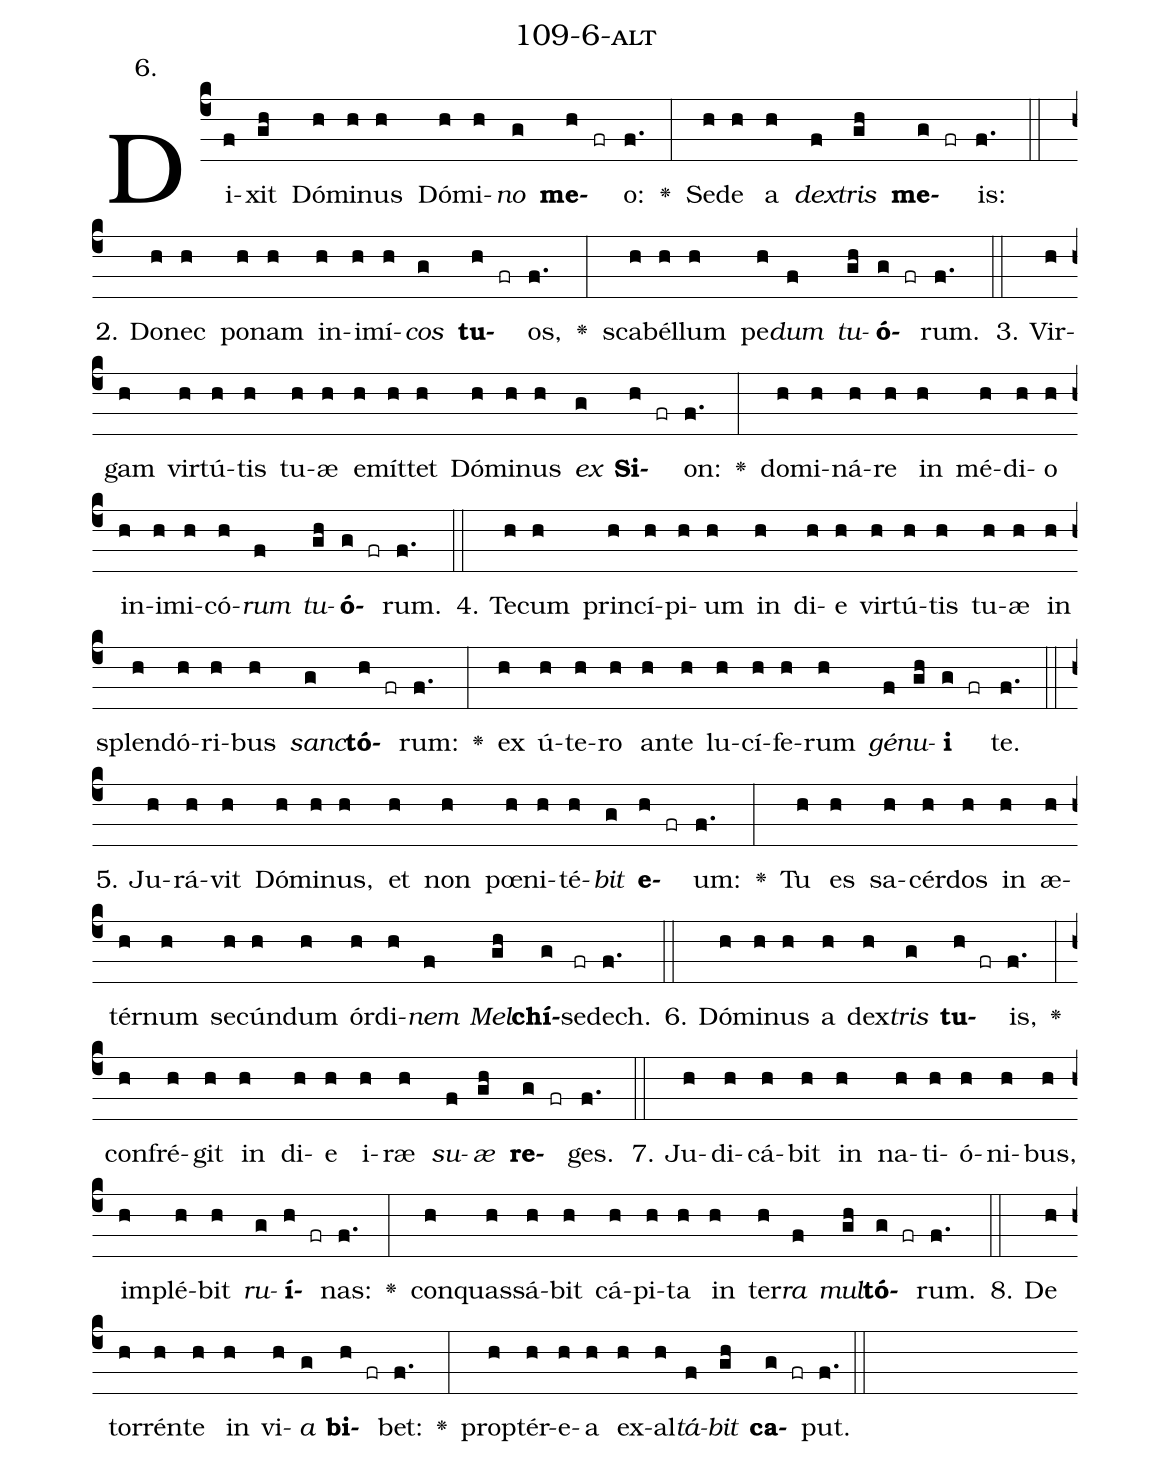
name: 109-6-alt;
annotation: 6.;
%%
(c4)Di(f)xit(gh) Dó(h)mi(h)nus(h) Dó(h)mi(h)<i>no</i>(g) <b>me</b>(h fr)o:(f.) <v>\greheightstar</v>(:) Se(h)de(h) a(h) <i>dex</i>(f)<i>tris</i>(gh) <b>me</b>(g fr)is:(f.) (::)
2. Do(h)nec(h) po(h)nam(h) in(h)i(h)mí(h)<i>cos</i>(g) <b>tu</b>(h fr)os,(f.) <v>\greheightstar</v>(:) sca(h)bél(h)lum(h) pe(h)<i>dum</i>(f) <i>tu</i>(gh)<b>ó</b>(g fr)rum.(f.) (::)
3. Vir(h)gam(h) vir(h)tú(h)tis(h) tu(h)æ(h) e(h)mít(h)tet(h) Dó(h)mi(h)nus(h) <i>ex</i>(g) <b>Si</b>(h fr)on:(f.) <v>\greheightstar</v>(:) do(h)mi(h)ná(h)re(h) in(h) mé(h)di(h)o(h) in(h)i(h)mi(h)có(h)<i>rum</i>(f) <i>tu</i>(gh)<b>ó</b>(g fr)rum.(f.) (::)
4. Te(h)cum(h) prin(h)cí(h)pi(h)um(h) in(h) di(h)e(h) vir(h)tú(h)tis(h) tu(h)æ(h) in(h) splen(h)dó(h)ri(h)bus(h) <i>sanc</i>(g)<b>tó</b>(h fr)rum:(f.) <v>\greheightstar</v>(:) ex(h) ú(h)te(h)ro(h) an(h)te(h) lu(h)cí(h)fe(h)rum(h) <i>gé</i>(f)<i>nu</i>(gh)<b>i</b>(g fr) te.(f.) (::)
5. Ju(h)rá(h)vit(h) Dó(h)mi(h)nus,(h) et(h) non(h) pœ(h)ni(h)té(h)<i>bit</i>(g) <b>e</b>(h fr)um:(f.) <v>\greheightstar</v>(:) Tu(h) es(h) sa(h)cér(h)dos(h) in(h) æ(h)tér(h)num(h) se(h)cún(h)dum(h) ór(h)di(h)<i>nem</i>(f) <i>Mel</i>(gh)<b>chí</b>(g)se(fr)dech.(f.) (::)
6. Dó(h)mi(h)nus(h) a(h) dex(h)<i>tris</i>(g) <b>tu</b>(h fr)is,(f.) <v>\greheightstar</v>(:) con(h)fré(h)git(h) in(h) di(h)e(h) i(h)ræ(h) <i>su</i>(f)<i>æ</i>(gh) <b>re</b>(g fr)ges.(f.) (::)
7. Ju(h)di(h)cá(h)bit(h) in(h) na(h)ti(h)ó(h)ni(h)bus,(h) im(h)plé(h)bit(h) <i>ru</i>(g)<b>í</b>(h fr)nas:(f.) <v>\greheightstar</v>(:) con(h)quas(h)sá(h)bit(h) cá(h)pi(h)ta(h) in(h) ter(h)<i>ra</i>(f) <i>mul</i>(gh)<b>tó</b>(g fr)rum.(f.) (::)
8. De(h) tor(h)rén(h)te(h) in(h) vi(h)<i>a</i>(g) <b>bi</b>(h fr)bet:(f.) <v>\greheightstar</v>(:) prop(h)tér(h)e(h)a(h) ex(h)al(h)<i>tá</i>(f)<i>bit</i>(gh) <b>ca</b>(g fr)put.(f.) (::)
